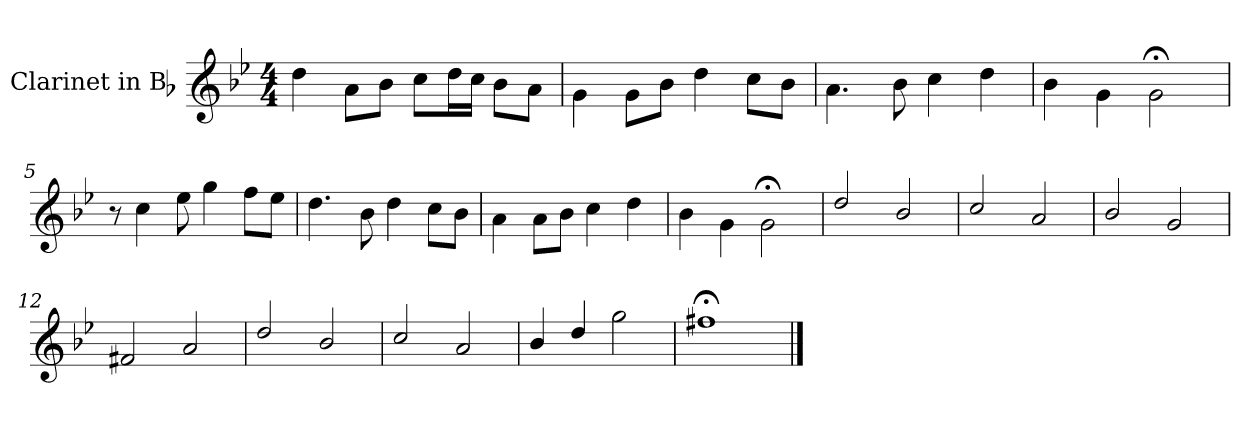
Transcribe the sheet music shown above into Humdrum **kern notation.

**kern
*part1
*staff1
*I"Clarinet in Bb
*I'Cl
*clefG2
*ITrd1c2
*k[b-e-a-d-]
*M4/4
*MM132
=1
4cc\
8g\L
8a-\J
8b-\L
16cc\L
16b-\JJ
8a-\L
8g\J
=2
4f\
8f\L
8a-\J
4cc\
8b-\L
8a-\J
=3
4.g\
8a-\
4b-\
4cc\
=4
4a-\
4f\
2f;<\
!!LO:LB:g=z
=5
8r
4b-\
8dd-\
4ff\
8ee-\L
8dd-\J
=6
4.cc\
8a-\
4cc\
8b-\L
8a-\J
=7
4g\
8g\L
8a-\J
4b-\
4cc\
=8
4a-\
4f\
2f;<\
=9
2cc/
2a-/
=10
2b-/
2g/
!!LO:LB:g=z
=11
2a-/
2f/
=12
2en/
2g/
=13
2cc/
2a-/
=14
2b-/
2g/
=15
4a-/
4cc/
2ff\
=16
1een;<
==
*-
